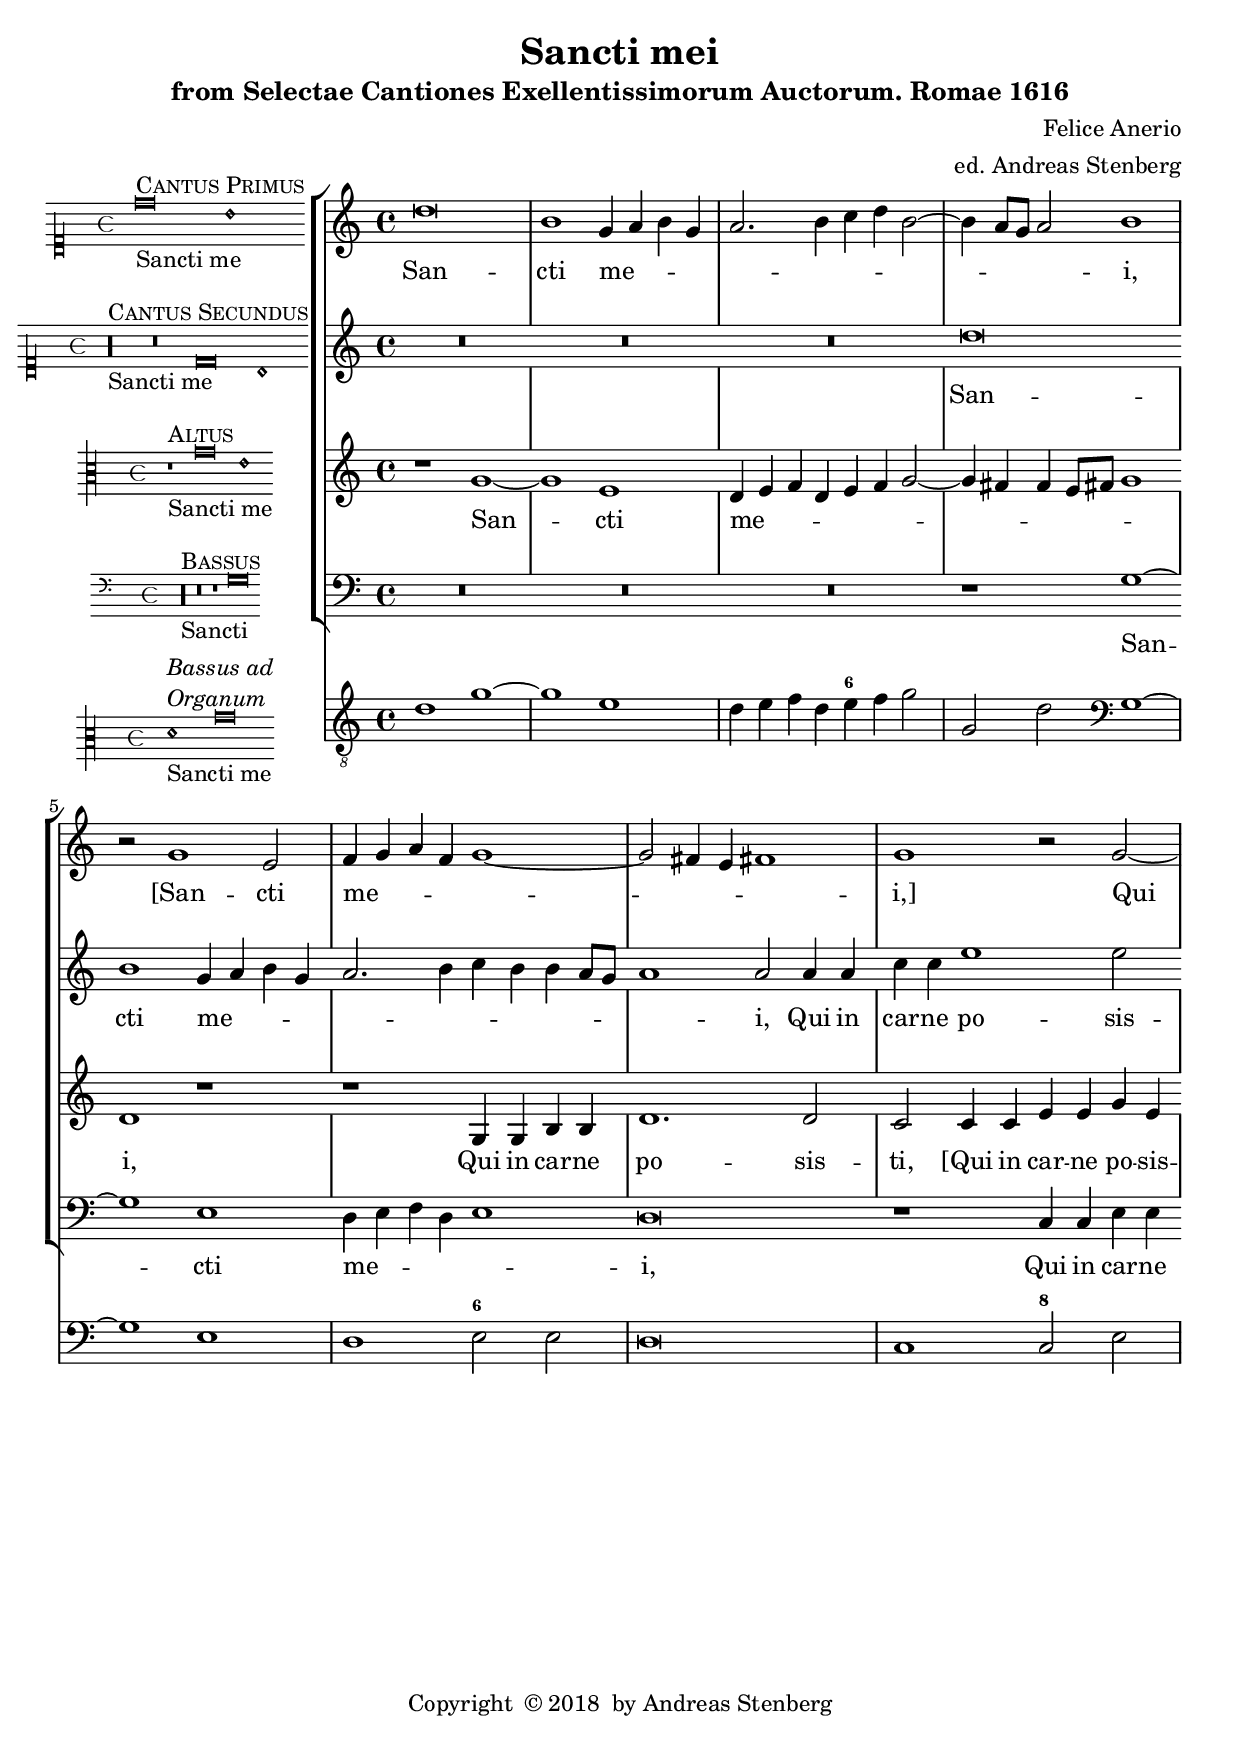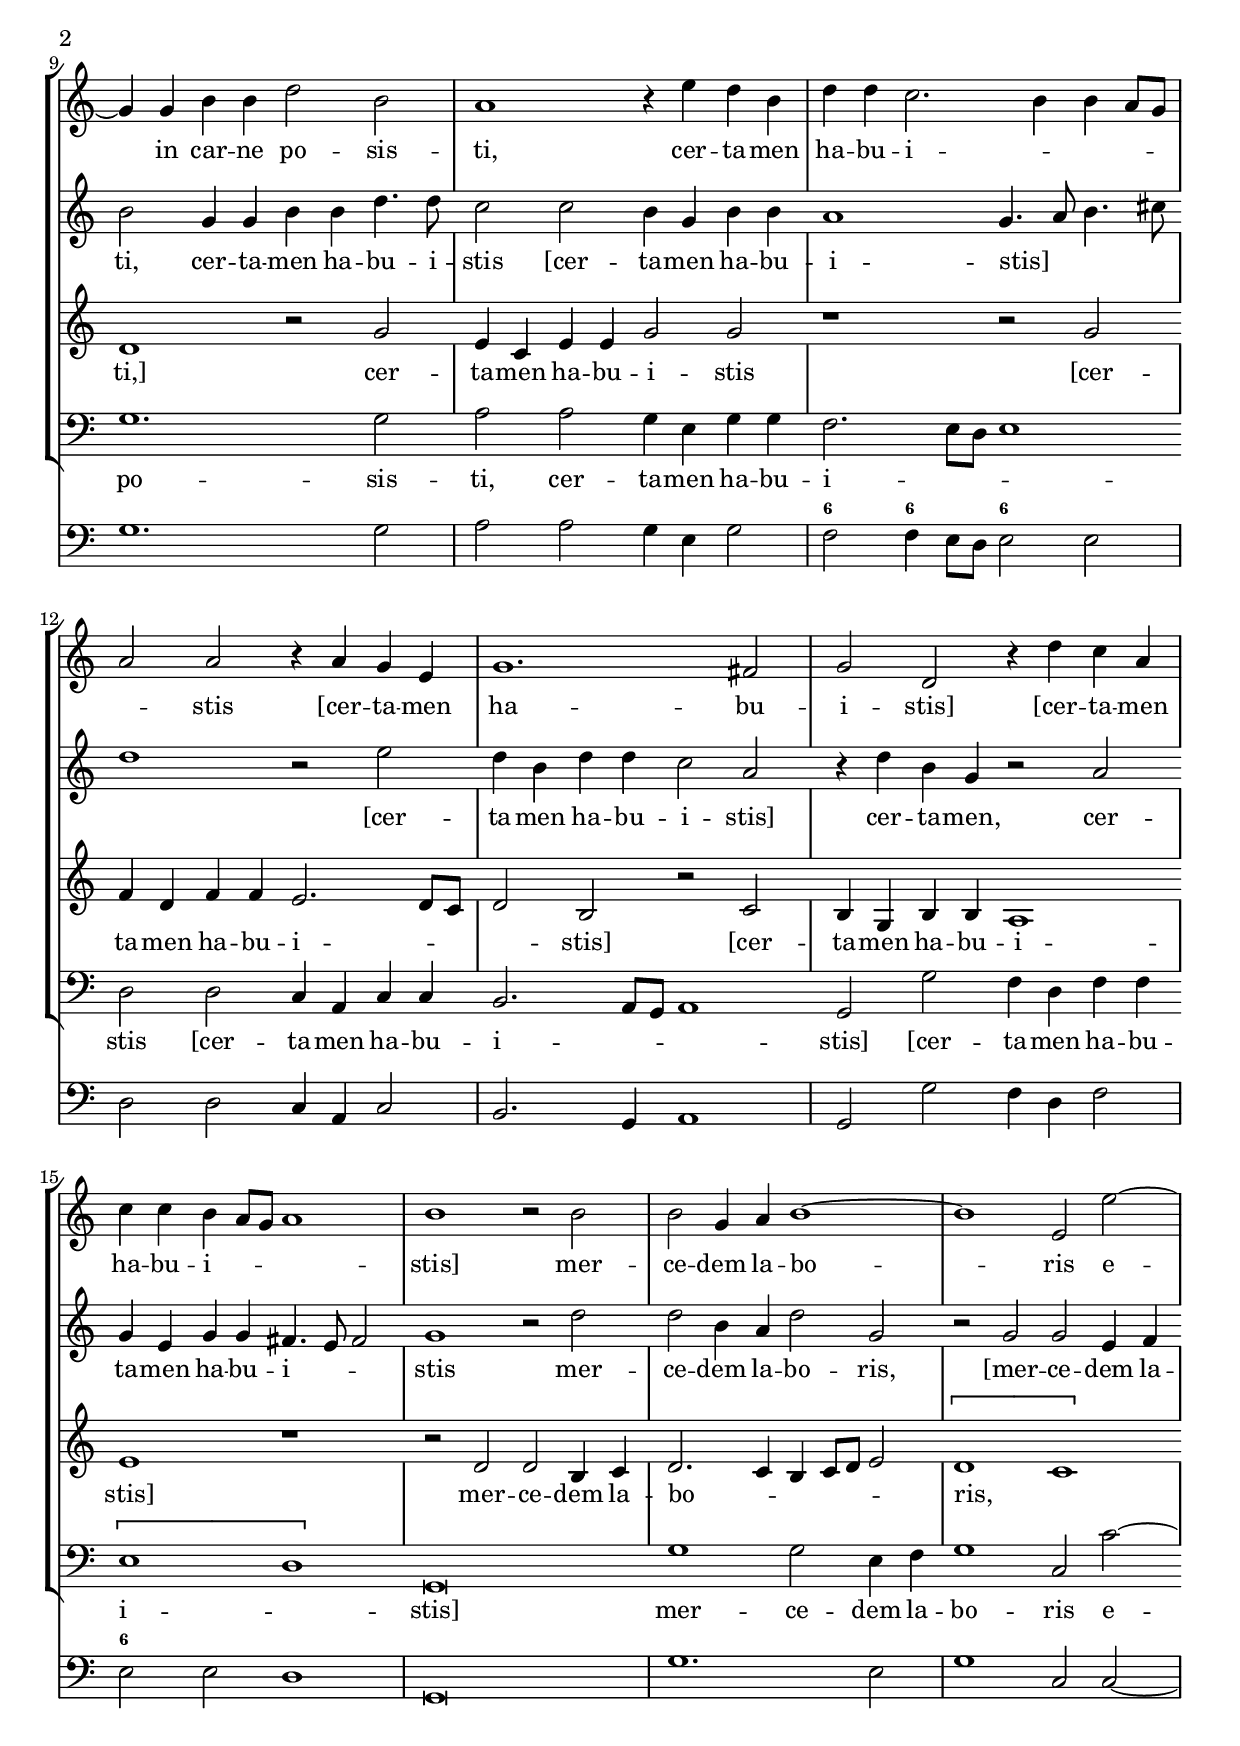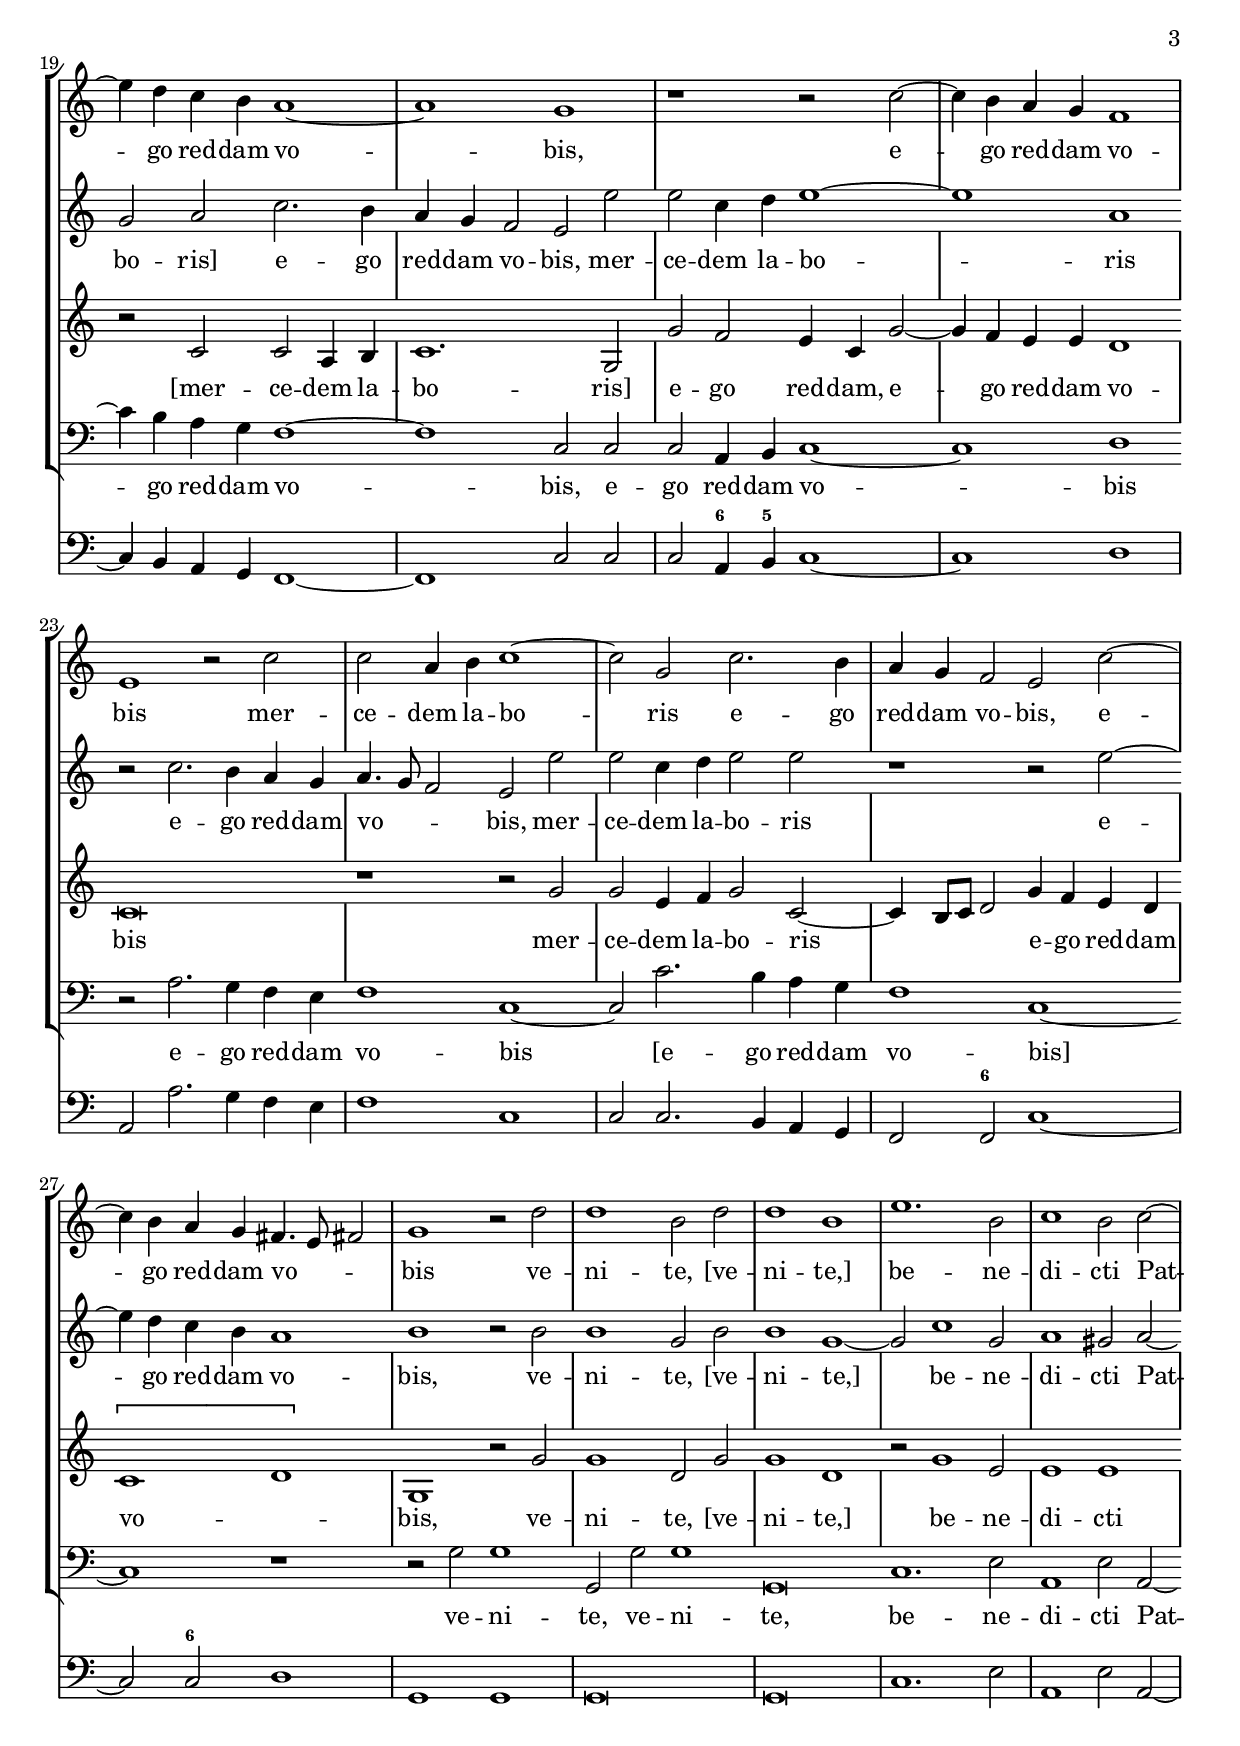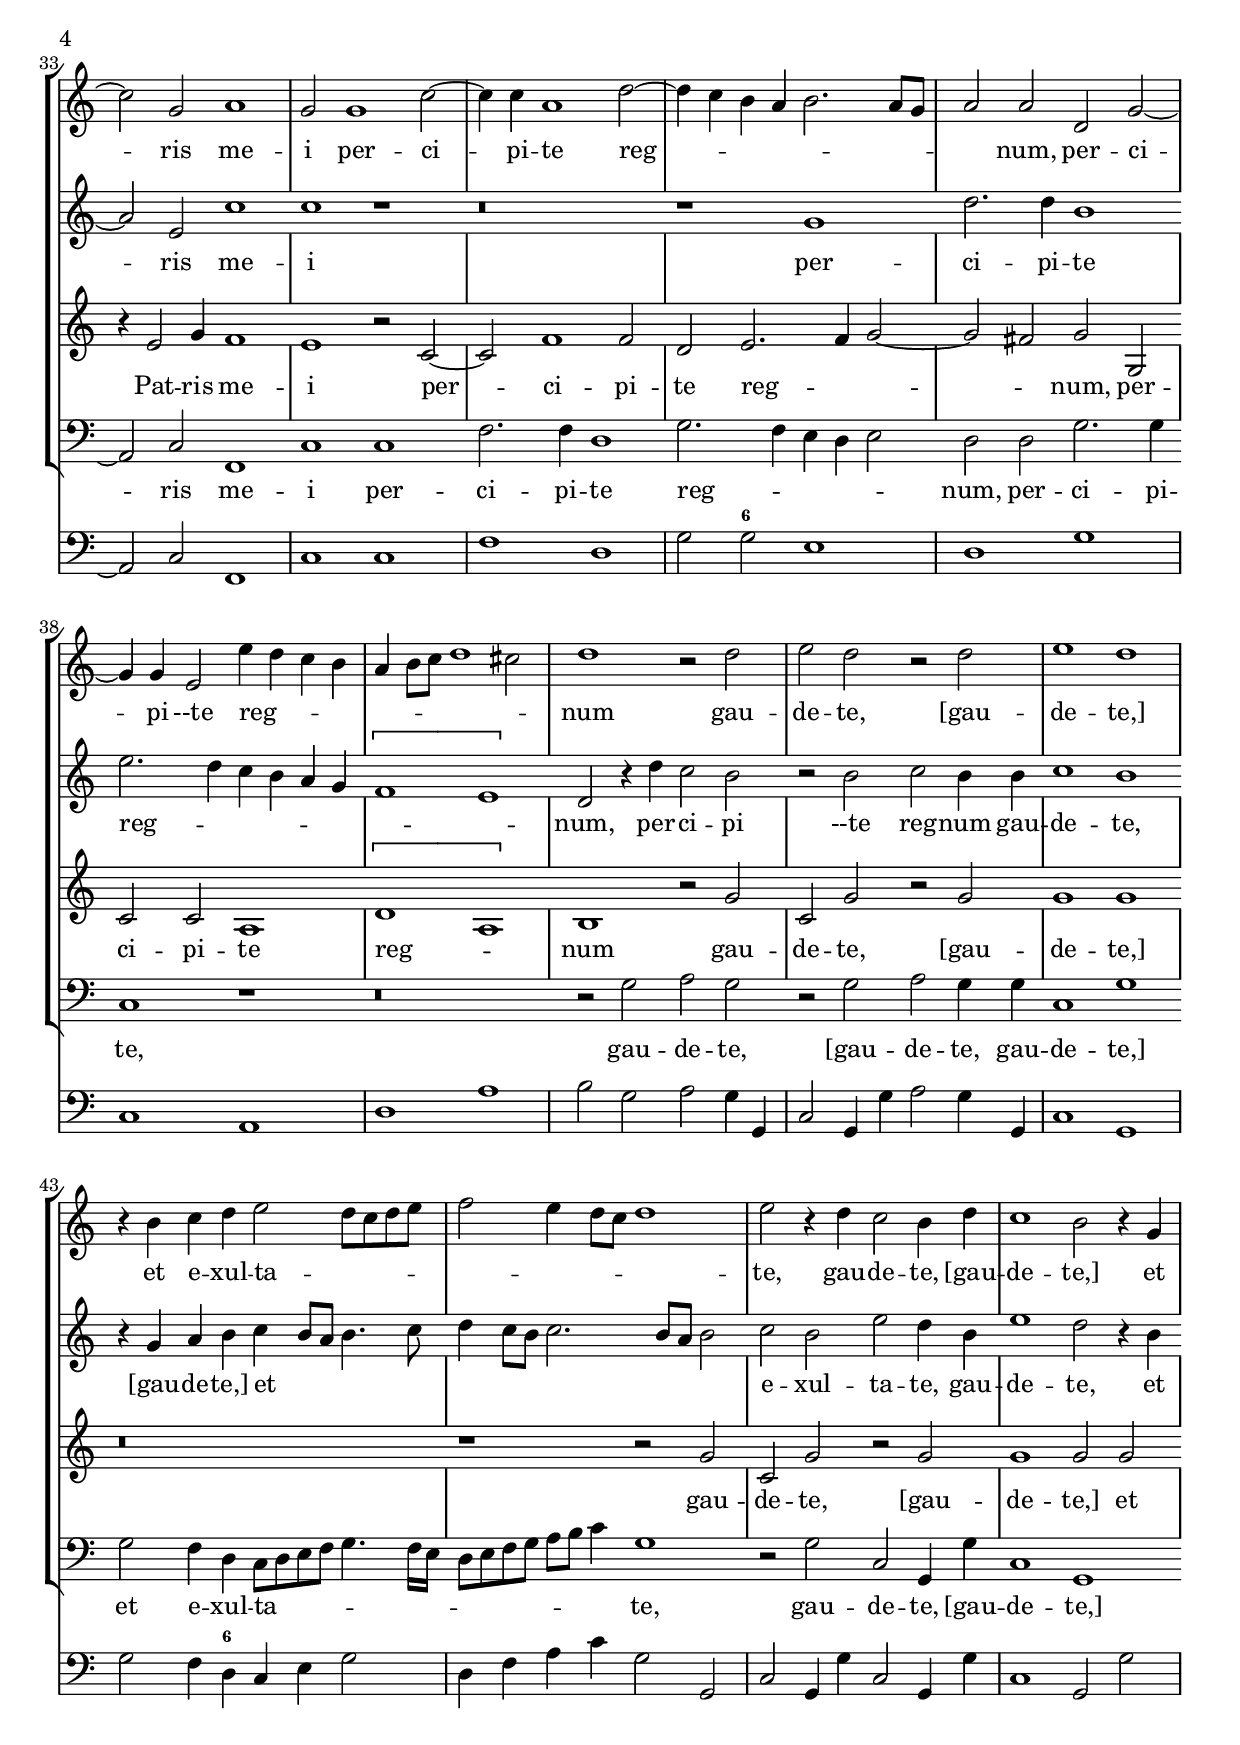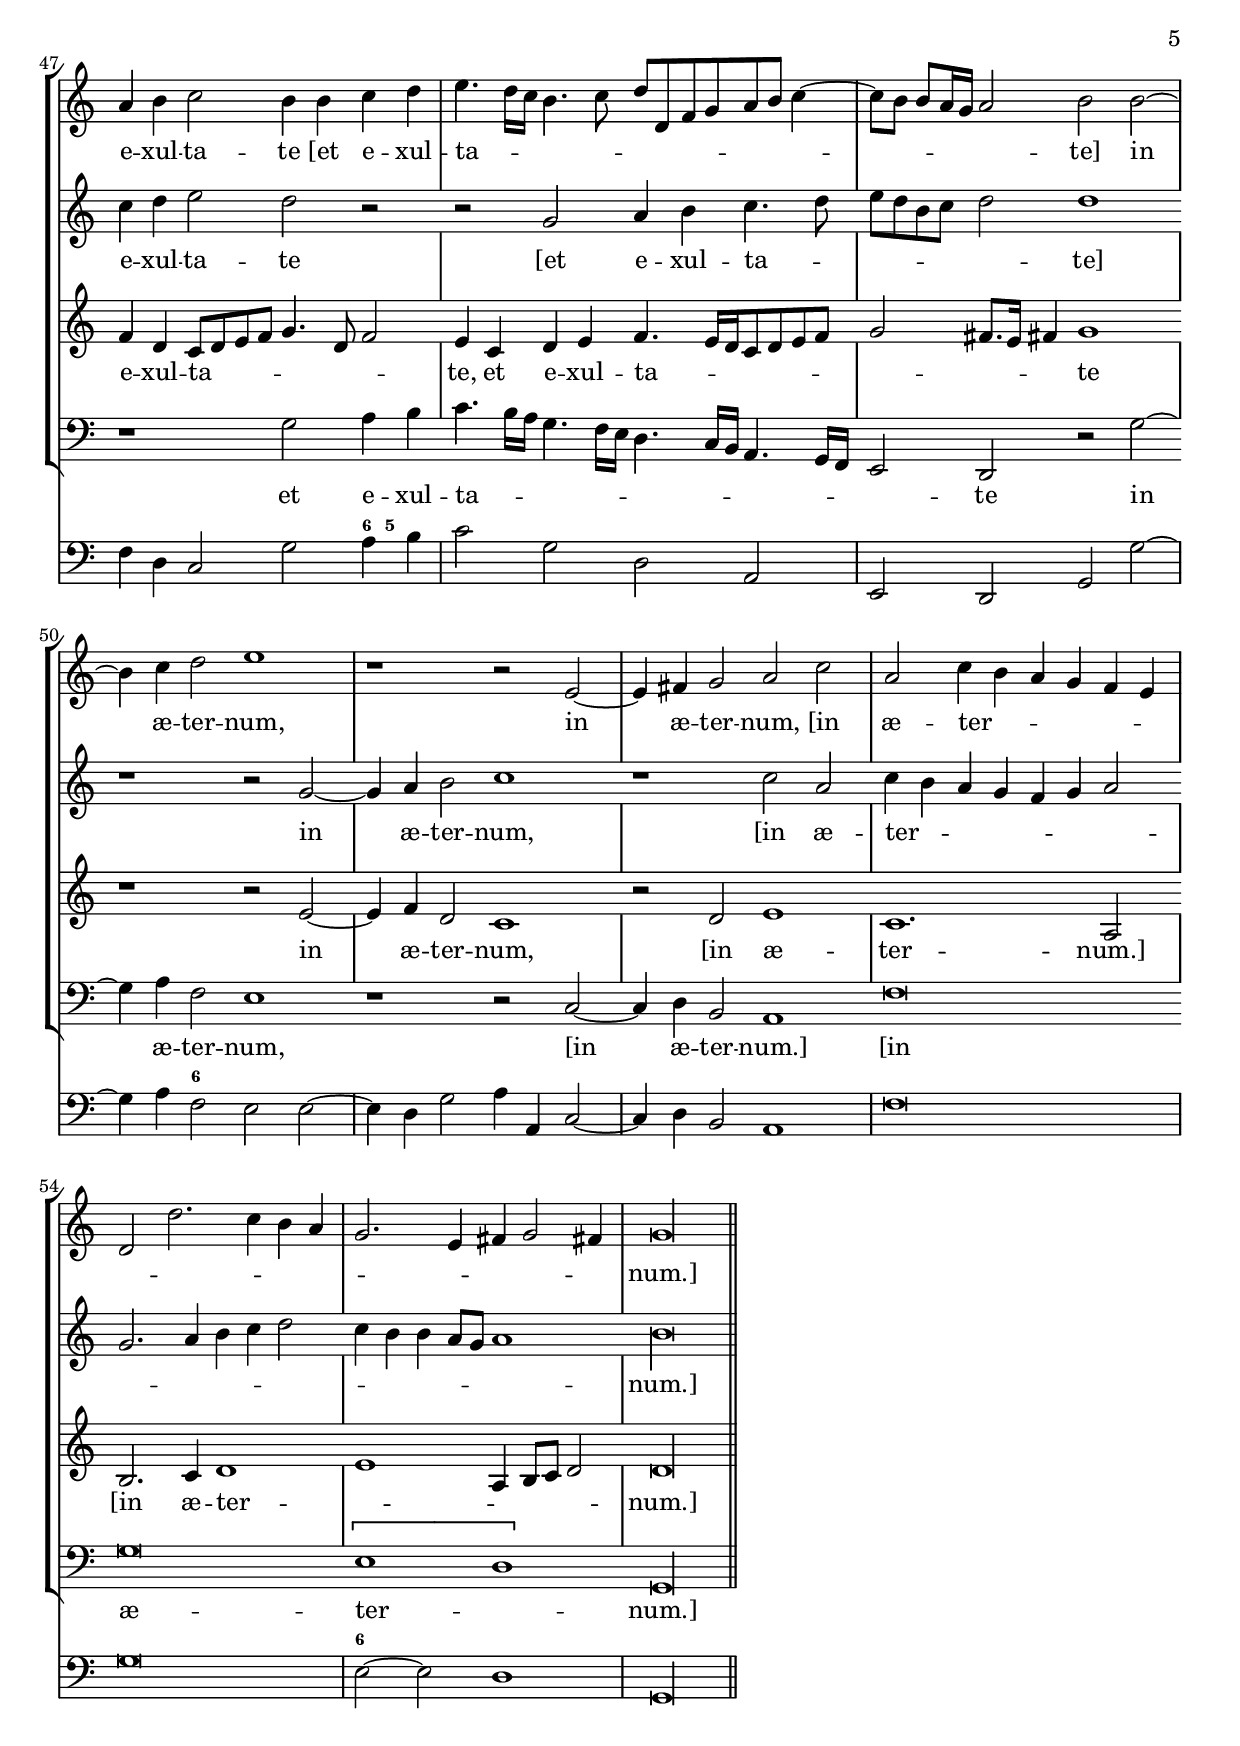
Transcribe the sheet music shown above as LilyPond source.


%%%%%%%%%%%%%%%%%%%%%%%%%%%%%%%%%%%%%%%%%%%%%%%%%%%%%%%%%%%%%%%%%%%
% This is a template based on the usual four part choir templater %
% where the voices have common lyrics at the the start but split  %
% to separate lyrics after a while.				  %
% This template is modyfied by AS from the one in the lilypond    %
% documentation.						  %
% This template is to be used for instance for fairly simple      %
% settings where the stanzas are set homophonicaly but twhere the %
% Chorus contains polyphony that require separate underlay for    %
% the different voices.						  %
%%%%%%%%%%%%%%%%%%%%%%%%%%%%%%%%%%%%%%%%%%%%%%%%%%%%%%%%%%%%%%%%%%%
\version "2.18.0"
\include "deutsch.ly"
ficta = \once \set suggestAccidentals =##t
\header {
  title = \markup {
    \center-column {
      "Sancti mei"
%      "Wann er zu nacht"
%      \vspace #0.5
    }
  }
  subtitle = "from Selectae Cantiones Exellentissimorum Auctorum. Romae 1616"
  composer = "Felice Anerio"
  arranger = "ed. Andreas Stenberg"
  poet = ""
  meter =""
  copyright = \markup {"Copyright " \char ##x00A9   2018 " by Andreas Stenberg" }
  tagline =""
}
global = {
  \key c \major
}
%% PDF 18
sopMusic = \relative c'' {

  \set Score.tempoHideNote = ##t
  \tempo 2 = 86
  \time 4/4
  \set Timing.measureLength = #(ly:make-moment 4/2)
%  \override Staff.BarLine.transparent = ##t
 d\breve
 h1 g4\melisma a4 h4 g4
 a2. h4 c4 d4 h2~
 h4 a8 g8 a2\melismaEnd h1
 r2 g1 e2
 f4\melisma g4 a4 f4 g1~
 g2 fis4 e4 fis!1\melismaEnd
 g1					%% end of first line in orig.
 r2 g2~
 g4 g4 h4 h4 d2 h2
 a1 r4 e'4 d4 h4
 d4 d4 c2.\melisma h4 h4 a8 g8
 a2\melismaEnd a2 r4 a4 g4 e4
 g1. fis2
 g2 d2 					%% end of second line
 r4 d'4 c4 a4
 c4 c4 h4\melisma a8 g8 a1\melismaEnd
 h1 r2 h2
 h2 g4 a4 h1~
 h1 e,2 e'2~		%% this bar in orig h\breve e1 etc.
 e4 d4 c4 h4 a1~
 a1 g1
 r1 r2 c2~
 c4 h4 a4 g4				%% end of third line
 f1
 e1 r2 c'2
 c2 a4 h4 c1~
 c2 g2 c2. h4
 a4 g4 f2 e2 c'2~
 c4 h4 a4 g4 fis4.\melisma e8 fis!2\melismaEnd
 g1 r2 d'2
 d1					%% end of fourth line
 h2 d2
 d1 h1
 e1. h2
 c1 h2 c2~
 c2 g2 a1
 g2 g1 c2~
 c4 c4 a1 d2~\melisma
 d4 c4 h4 a4 h2. a8 g8
 a2\melismaEnd a2 d,2 g2~
 g4  g4 				%% end of fifth line
 e2 e'4\melisma d4 c4 h4
 a4 h8 c8 d1 cis2\melismaEnd
 d1 r2 d2
 e2 d2 r2 d2
 e1 d1
 r4 h4 c4 d4 e2\melisma d8 c8 d8 e8
 f2 e4 d8 c8 				%% end of sixth line
 d1\melismaEnd
 e2 r4 d4 c2 h4 d4
 c1 h2 r4 g4
 a4 h4 c2 h4 h4 c4 d4
 e4.\melisma d16 c16 h4. c8 d8 d,8 f8 g8 a8 h8 c4~
 c8 h8 h8 a16 g16			%% end of sewenth line
 a2\melismaEnd h2 h2~
 h4 c4 d2 e1
 r1 r2 e,2~
 e4 fis4 g2 a2 c2
 a2 c4\melisma h4 a4 g4 f4 e4
 d2 d'2. c4 h4 a4
 g2. e4 fis4 g2 fis!4\melismaEnd
 \cadenzaOn
 g\longa
 \revert Staff.BarLine.transparent
  \bar "||"
}
sopWords = \lyricmode {
  San -- cti me -- i,
  [San -- cti me -- i,]
  Qui in car -- ne po -- sis -- ti,
  cer -- ta -- men ha -- bu -- i -- stis
  [cer -- ta -- men ha -- bu -- i -- stis]
  [cer -- ta -- men ha -- bu -- i -- stis]
  mer -- ce -- dem la -- bo -- ris e -- go red -- dam vo -- bis,
  e -- go red -- dam vo -- bis
  mer -- ce -- dem la -- bo -- ris e -- go red -- dam vo -- bis,
  e -- go red -- dam vo -- bis
  ve -- ni -- te,
  [ve -- ni -- te,]
  be -- ne -- di -- cti Pat -- ris me -- i
  per -- ci -- pi -- te reg -- num,
  per -- ci -- pi --te reg -- num
  gau -- de -- te,
  [gau -- de -- te,]
  et e -- xul -- ta -- te,
  gau -- de -- te,
  [gau -- de -- te,]
  et e -- xul -- ta -- te
  [et e -- xul -- ta -- te]
  in æ -- ter -- num,
  in æ -- ter -- num,
  [in æ -- ter -- num.]
}
%%PDF 33b
altoMusic = \relative c' {
  \override Staff.BarLine.transparent = ##t
  r1 g'1~
  g1 e1
  d4\melisma e4 f4 d4 e4 f4 g2~
  g4 fis4 fis4 e8 fis!8 g1\melismaEnd
  d1 r1
  r1 g,4 g4 h4 h4
  d1. d2
  c2 						%% end of first line in orig.
  c4 c4 e4 e4 g4 e4
  d1 r2 g2
  e4 c4 e4 e4 g2 g2
  r1 r2 g2
  f4 d4 f4 f4 e2.\melisma d8 c8
  d2\melismaEnd h2				%5 end of second line
  r2 c2
  h4 g4 h4 h4 a1
  e'1 r1
  r2 d2 d2 h4 c4
  d2.\melisma c4 h4 c8 d8 e2\melismaEnd
  \[d1\melisma c1\melismaEnd\]
  r2 c2 c2 a4 h4 				%% end of third line
  c1. g2
  g'2 f2 e4 c4 g'2~
  g4 f4 e4 e4 d1
  c\breve
  r1 r2 g'2
  g2 e4 f4 g2 c,2~\melisma
  c4 h8 c8 d2\melismaEnd g4 f4 e4 d4		%% end of fourth line
  \[c1\melisma d1\melismaEnd\]
  g,1 r2 g'2
  g1 d2 g2
  g1 d1
  r2 g1 e2
  e1 e1
  r4 e2 g4 f1
  e1 r2 c2~
  c2 f1 f2
  d2 e2.\melisma f4				%% end of fifth line
  g2~
  g2 fis2\melismaEnd g2 g,2
  c2 c2 a1
  \[d1\melisma a1\melismaEnd\]
  h1 r2 g'2
  c,2 g'2 r2 g2
  g1 g1
  r\breve
  r1 r2 g2
  c,2 g'2 r2 g2
  g1						%% end of sixth line
  g2 g2
  f4 d4 c8\melisma d8 e8 f8  g4. d8 f2\melismaEnd
  e4 c4 d4 e4 f4.\melisma e16 d16 c8 d8 e8 f8
  g2 fis8. e16 fis!4\melismaEnd		%% end of sewenth line
  g1
  r1 r2 e2~
  e4 f4 d2 c1
  r2 d2 e1
  c1. a2
  h2. c4 d1\melisma
  e1 a,4 h8 c8 d2\melismaEnd
  d\longa
  \revert Staff.BarLine.transparent
}
altoWords = \lyricmode {
  San -- cti me -- i,
  Qui in car -- ne po -- sis -- ti,
  [Qui in car -- ne po -- sis -- ti,]
  cer -- ta -- men ha -- bu -- i -- stis
  [cer -- ta -- men ha -- bu -- i -- stis]
  [cer -- ta -- men ha -- bu -- i -- stis]
  mer -- ce -- dem la -- bo -- ris,
  [mer -- ce -- dem la -- bo -- ris]
  e -- go red -- dam,
  e -- go red -- dam vo -- bis
  mer -- ce -- dem la -- bo -- ris e -- go red -- dam vo -- bis,
  ve -- ni -- te,
  [ve -- ni -- te,]
  be -- ne -- di -- cti Pat -- ris me -- i
  per -- ci -- pi -- te reg -- num,
  per -- ci -- pi -- te reg -- num
  gau -- de -- te,
  [gau -- de -- te,]
  gau -- de -- te,
  [gau -- de -- te,]
  et e -- xul -- ta -- te,
  et e -- xul -- ta -- te
  in æ -- ter -- num,
  [in æ -- ter -- num.]
  [in æ -- ter -- num.]
}
%%PDF 33
tenorMusic = \relative c' {
  \clef "G"
  \override Staff.BarLine.transparent = ##t
   R\breve*3
   d'\breve
   h1 g4\melisma a4 h4 g4
   a2. h4 c4 h4 h4 a8 g8
   a1\melismaEnd a2 a4 a4
   c4 c4 e1 e2
   h2 g4 g4 h4 h4 					%% end of first line in orig.
   d4. d8
   c2 c2 h4 g4 h4 h4
   a1 g4.\melisma a8 h4. cis8
   d1\melismaEnd r2 e2
   d4 h4 d4 d4 c2 a2
   r4 d4 h4 g4 r2 a2						%% end of second line
   g4 e4 g4 g4 fis4.\melisma e8 fis2\melismaEnd
   g1 r2 d'2
   d2 h4 a4 d2 g,2
   r2 g2 g2 e4 f4
   g2 a2 c2. h4
   a4 g4						%% end of third line
   f2 e2 e'2
   e2 c4 d4 e1~
   e1 a,1
   r2 c2. h4 a4 g4
   a4.\melisma g8 f2\melismaEnd e2 e'2
   e2 c4 d4 e2 e2
   r1 r2 e2~
   e4 d4 c4 h4 						%% end of fourth line
   a1
   h1 r2 h2
   h1 g2 h2
   h1 g1~
   g2 c1 g2
   a1 gis2 a2~
   a2 e2 c'1
   c1 r1
   r\breve
   r1 g1
   d'2. d4 h1
   e2.\melisma d4						%% end of fifth line
   c4 h4 a4 g4 \[f1
   e1\melismaEnd\] d2 r4 d'4
   c2 h2 r2 h2
   c2 h4 h4 c1
   h1 r4 g4 a4 h4
   c4\melisma h8 a8 h4. c8
   d4 c8 h8 						%% end of sixth line
   c2. h8 a8 h2\melismaEnd
   c2 h2 e2 d4 h4
   e1 d2 r4 h4
   c4 d4 e2 d2 r2
   r2 g,2 a4 h4 c4.\melisma d8
   e8 d8 h8 c8 d2\melismaEnd					%% end of sewenth line
   d1
   r1 r2 g,2~
   g4 a4 h2 c1
   r1 c2 a2
   c4\melisma h4 a4 g4 f4 g4 a2
   g2. a4 h4 c4 d2
   c4 h4 h4 a8 g8 a1\melismaEnd
   \cadenzaOn
   h\longa
 \revert Staff.BarLine.transparent
}
tenorWords = \lyricmode {
  San -- cti me -- i,
  Qui in car -- ne po -- sis -- ti,
  cer -- ta -- men ha -- bu -- i -- stis
  [cer -- ta -- men ha -- bu -- i -- stis]
  [cer -- ta -- men ha -- bu -- i -- stis]
  cer -- ta -- men,
  cer -- ta -- men ha -- bu -- i -- stis
  mer -- ce -- dem la -- bo -- ris,
  [mer -- ce -- dem la -- bo -- ris]
  e -- go red -- dam vo -- bis,
  mer -- ce -- dem la -- bo -- ris
  e -- go red -- dam vo -- bis,
  mer -- ce -- dem la -- bo -- ris
  e -- go red -- dam vo -- bis,
  ve -- ni -- te,
  [ve -- ni -- te,]
  be -- ne -- di -- cti Pat -- ris me -- i
  per -- ci -- pi -- te reg -- num,
  per -- ci -- pi --te reg -- num
  gau -- de -- te,
  [gau -- de -- te,]
  et e -- xul -- ta -- te,
  gau -- de -- te,
  et e -- xul -- ta -- te
  [et e -- xul -- ta -- te]
  in æ -- ter -- num,
  [in æ -- ter -- num.]
}
%% PDF 49
bassMusic = \relative c {
  \override Staff.BarLine.transparent = ##t
  R\breve*3
  r1 g'1~
  g1 e1
  d4\melisma e4 f4 d4 e1\melismaEnd
  d\breve
  r1 c4 c4 e4 e4
  g1. g2
  a2 a2 g4 e4 g4 g4					%% end of first line in orig.
  f2.\melisma e8 d8 e1\melismaEnd
  d2 d2 c4 a4 c4 c4
  h2.\melisma a8 g8 a1\melismaEnd
  g2 g'2 f4 d4 f4 f4
  \[e1\melisma d1\melismaEnd\]
  g,\breve
  g'1 g2 e4 f4						%% end of second line
  g1 c,2 c'2~
  c4 h4 a4 g4 f1~
  f1 c2 c2
  c2 a4 h4 c1~
  c1 d1
  r2 a'2. g4 f4 e4
  f1 c1~
  c2 c'2. h4 a4 g4					%% end of third line
  f1 c1~
  c1 r1
  r2 g'2 g1
  g,2 g'2 g1
  g,\breve
  c1. e2
  a,1 e'2 a,2~
  a2 c2 f,1
  c'1 c1
  f2. f4 d1
  g2.\melisma f4 e4 d4 e2\melismaEnd				%% end of fourth line
  d2 d2 g2. g4
  c,1 r1
  r\breve
  r2 g'2 a2 g2
  r2 g2 a2 g4 g4
  c, 1 g'1
  g2 f4 d4 c8\melisma d8 e8 f8 g4. f16 e16			%% end of fifth line
  d8 e8 f8 g8 a8 h8 c4\melismaEnd g1
  r2 g2 c,2 g4 g'4
  c,1 g1
  r1 g'2 a4 h4
  c4.\melisma h16 a16 g4. f16 e16 d4. c16 h16			%% end of sixth line
  a4. g16 f16 e2\melismaEnd d2 r2 g'2~
  g4 a4 f2 e1
  r1 r2 c2~
  c4 d4 h2 a1
  f'\breve
  g\breve
  \[e1\melisma d1\melismaEnd\]
  \cadenzaOn
  g,\longa
  \revert Staff.BarLine.transparent
}
bassWords = \lyricmode {
  San -- cti me -- i,
  Qui in car -- ne po -- sis -- ti,
  cer -- ta -- men ha -- bu -- i -- stis
  [cer -- ta -- men ha -- bu -- i -- stis]
  [cer -- ta -- men ha -- bu -- i -- stis]
  mer -- ce -- dem la -- bo -- ris e -- go red -- dam vo -- bis,
  e -- go red -- dam vo -- bis
  e -- go red -- dam vo -- bis
  [e -- go red -- dam vo -- bis]
  ve -- ni -- te,
  ve -- ni -- te,
  be -- ne -- di -- cti Pat -- ris me -- i
  per -- ci -- pi -- te reg -- num,
  per -- ci -- pi -- te,
  gau -- de -- te,
  [gau -- de -- te,
  gau -- de -- te,]
  et e -- xul -- ta -- te,
  gau -- de -- te,
  [gau -- de -- te,]
  et e -- xul -- ta -- te
  in æ -- ter -- num,
  [in æ -- ter -- num.]
  [in æ -- ter -- num.]

}
%% PDF 55
continuo = \figuremode {
  s1*5
  <6>4 s2.
  s1*5
  <6>4 s2.
  s1*3
  <8>4 s2.
  s1*4
  <6>2 <6>2 <6>2 s2
  s1*6
  <6>2 s2
  s1*11
  s2 <6>4 <5>4
  s1*9
  s2 <6>2 s1
  s2 <6>2
  s1*17
  s2 <6>2
  s1*13
  s2. <6>4 s1*8
  s2 <6>8 <5>8 s4 
  s1*4
  s2 <6>2 
  s1*9
  <6>2 s2
  s1 s\longa
  \override Staff.BassFigureAlignmentPositioning.direction = #UP
  %\bassFigureStaffAlignmentUp
  \set Staff.useBassFigureExtenders = ##t
  \override Staff.BassFigureAlignmentPositioning.direction = #DOWN
  %\bassFigureStaffAlignmentDown
}


bassAdOrgMusic = \relative c {
  \clef "G_8"
  d'1 g1~
  g1 e1
  d4 e4 f4 d4 e4 f4 g2
  g,2 d'2
  \clef "bass"
  g,1~
  g1
  e1
  d1 e2 e2
  d\breve
  c1 c2 e2				%% end of first line
  g1. g2
  a2 a2 g4 e4 g2
  f2 f4 e8 d8 e2 e2
  d2 d2 c4 a4 c2
  h2. g4 a1
  g2 g'2 f4 d4 f2			%% end of second line
  e2 e2 d1
  g,\breve
  g'1. e2
  g1 c,2 c2~
  c4 h4 a4 g4 f1~
  f1 c'2 c2
  c2 a4 h4 c1~
  c1 d1
  a2 a'2. g4 f4 e4
  f1					%% end of third line
  c1
  c2 c2. h4 a4 g4
  f2 f2 c'1~
  c2 c2 d1
  g,1 g1
  g\breve
  g\breve
  c1. e2
  a,1 e'2 a,2~
  a2 c2 f,1
  c'1 c1
  f1					%% end of fourth line
  d1
  g2 g2 e1
  d1 g1
  c,1 a1
  d1 a'1
  h2 g2 a2 g4 g,4
  c2 g4 g'4 a2 g4 g,4
  c1 g1					%% end of fifth line
  g'2 f4 d4 c4 e4 g2
  d4 f4 a4 c4 g2 g,2
  c2 g4 g'4 c,2 g4 g'4
  c,1 g2 g'2
  f4 d4 c2 g'2 a4 h4
  c2 g2					%% end of sixth line
  d2 a2
  e2 d2 g2 g'2~
  g4 a4 f2 e2 e2~
  e4 d4 g2 a4 a,4 c2~
  c4 d4 h2 a1
  f'\breve
  g\breve
  e2~ e2 d1
  \cadenzaOn
  g,\longa
  \revert Staff.BarLine.transparent
}

incipitDiscantus = \markup {
  \score {
    {
      %      \set Staff.instrumentName = #"Tenor "
      \override NoteHead.style = #'neomensural
      \override Rest.style = #'neomensural
      \override Staff.TimeSignature.style = #'mensural
      \cadenzaOn
      \clef "petrucci-c1"
      \key c \major
      \time 4/4

      d''\breve ^\markup { \smallCaps"Cantus Primus"} _"Sancti me"
      h'1
    }
    \layout {
      \context {
        \Voice
        \remove "Ligature_bracket_engraver"
        \consists "Mensural_ligature_engraver"
      }
      line-width = 4.5\cm
    }
  }
}


incipitAltus = \markup {
  \score {
    {
      %      \set Staff.instrumentName = #"Tenor "
      \override NoteHead.style = #'neomensural
      \override Rest.style = #'neomensural
      \override Staff.TimeSignature.style = #'mensural
      \cadenzaOn
      \clef "petrucci-c3"
      \key c \major
      \time 4/4
      r1^\markup \smallCaps"Altus"_"Sancti me"
      g'\breve e'1
    }
    \layout {
      \context {
        \Voice
        \remove "Ligature_bracket_engraver"
        \consists "Mensural_ligature_engraver"
      }
      line-width = 4.5\cm
    }
  }
}


incipitTenor = \markup {
  \score {
    {
      %      \set Staff.instrumentName = #"Tenor "
      \override NoteHead.style = #'neomensural
      \override Rest.style = #'neomensural
      \override Staff.TimeSignature.style = #'mensural
      \cadenzaOn
      \clef "petrucci-c1"
      \key c \major
      \time 4/4
      r\longa ^\markup \smallCaps"Cantus Secundus" _"Sancti me"
      r\breve d'\breve h1
    }
    \layout {
      \context {
        \Voice
        \remove "Ligature_bracket_engraver"
        \consists "Mensural_ligature_engraver"
      }
      line-width = 5.0\cm
    }
  }
}
#(append! supported-clefs '(("mensural-f3" . ("clefs.mensural.f" 0 0))))

incipitBassusAdOrganum = \markup {
  \score {
    {
      %      \set Staff.instrumentName = #"Tenor "
      \override NoteHead.style = #'neomensural
      \override Rest.style = #'neomensural
      \override Staff.TimeSignature.style = #'mensural
      \cadenzaOn
      \clef "petrucci-c3"
      \key c \major
      \time 4/4
      d'1^\markup  \column { \italic "Bassus ad" \italic "Organum" }_"Sancti me"
      g'\breve
          }
    \layout {
      \context {
        \Voice
        \remove "Ligature_bracket_engraver"
        \consists "Mensural_ligature_engraver"
      }
      line-width = 4.5\cm
    }
  }
}

incipitBassus = \markup {
  \score {
    {
      %      \set Staff.instrumentName = #"Tenor "
      \override NoteHead.style = #'neomensural
      \override Rest.style = #'neomensural
      \override Staff.TimeSignature.style = #'mensural
      \cadenzaOn
      \clef "mensural-f"
      \key c \major
      \time 4/4
      r\longa^\markup \smallCaps"Bassus"_"Sancti"
      r\breve r1 g\breve
    }
    \layout {
      \context {
        \Voice
        \remove "Ligature_bracket_engraver"
        \consists "Mensural_ligature_engraver"
      }
      line-width = 4.5\cm
    }
  }
}

\score {
  <<
    \new StaffGroup \with {
      \override VerticalAxisGroup.staff-staff-spacing = #'((basic-distance . 12))
    } <<
      \new Staff = treble <<
        \set Staff.instrumentName = \incipitDiscantus
        \new Voice = "sopranos" {
          \set  Staff.midiInstrument ="choir aahs"
          %	\voiceOne
          << \global \sopMusic >>
        }
      >>
      \new Lyrics = sopranos { s1 }

      \new Staff = tenors <<
        \set Staff.instrumentName = \incipitTenor

        \clef "treble"
        \new Voice = "tenors" {
          \set  Staff.midiInstrument ="choir aahs"
          %	\voiceOne
          << \global \tenorMusic >>
        }
      >>
      \new Lyrics = "tenors" { s1 }

      \new Staff = "medius" <<
        \set Staff.instrumentName = \incipitAltus

        \new Voice = "altos" {
          %	\voiceTwo
          \set  Staff.midiInstrument ="choir aahs"
          << \global \altoMusic >>
        }
      >>

      \new Lyrics = "altos" { s1 }

      \new Staff ="basses" {
        \set Staff.instrumentName = \incipitBassus

        \new Voice = "basses" {
          \set  Staff.midiInstrument ="choir aahs"
          \clef "bass"
          %	\voiceTwo
          << \global \bassMusic >>
        }
      }
    >>
    \new Lyrics = basses { s1 }
<<
      \new Staff ="bassAdOrg" {
        \set Staff.instrumentName = \incipitBassusAdOrganum

        \new Voice = "bassusAdOrganum" {
          \set  Staff.midiInstrument ="choir aahs"
          \clef "bass"
          %	\voiceTwo
          << \global \bassAdOrgMusic >>
        }
      }
      \context Staff = bassAdOrg \continuo

>>
    \context Lyrics = sopranos \lyricsto sopranos \sopWords
    \context Lyrics = altos \lyricsto altos \altoWords
    \context Lyrics = tenors \lyricsto tenors \tenorWords
    \context Lyrics = basses \lyricsto basses \bassWords
  >>
  \layout {
    \context {
      \Score
      % no bars in staves
      %      \override BarLine.transparent = ##t

    }
    % the next three instructions keep the lyrics between the bar lines
    \context {
      \Lyrics
      \consists "Bar_engraver"
      \override BarLine.transparent = ##t
    }
    \context {
      \StaffGroup
      \consists "Separating_line_group_engraver"
    }
    \context {
      \Voice
      % no slurs
      \override Slur.transparent = ##t
      % Comment in the below "\remove" command to allow line
      % breaking also at those barlines where a note overlaps
      % into the next bar.  The command is commented out in this
      % short example score, but especially for large scores, you
      % will typically yield better line breaking and thus improve
      % overall spacing if you comment in the following command.
      %\remove "Forbid_line_break_engraver"
    }
    indent = 4.5\cm
  }

}
\score {
  <<
    \new StaffGroup <<
      \new Staff = treble <<
        \set Staff.instrumentName = \incipitDiscantus
        \new Voice = "sopranos" {
          \set  Staff.midiInstrument ="choir aahs"
          %	\voiceOne
          << \global \sopMusic >>
        }
      >>
      \new Lyrics = sopranos { s1 }

      \new Staff = "medius" <<
        \set Staff.instrumentName = \incipitAltus

        \new Voice = "altos" {
          %	\voiceTwo
          \set  Staff.midiInstrument ="choir aahs"
          << \global \altoMusic >>
        }
      >>

      \new Lyrics = "altos" { s1 }
      \new Staff = tenors <<
        \set Staff.instrumentName = \incipitTenor

        \clef "treble"
        \new Voice = "tenors" {
          \set  Staff.midiInstrument ="choir aahs"
          %	\voiceOne
          << \global \tenorMusic >>
        }
      >>
      \new Lyrics = "tenors" { s1 }

      \new Staff ="basses" {
        \set Staff.instrumentName = \incipitBassus

        \new Voice = "basses" {
          \set  Staff.midiInstrument ="choir aahs"
          \clef "G_8"
          %	\voiceTwo
          << \global \bassMusic >>
        }
      }
    >>
    \new Lyrics = basses { s1 }
      \new Staff ="bassAdOrg" {
        \set Staff.instrumentName = \incipitBassusAdOrganum

        \new Voice = "bassusAdOrganum" {
          \set  Staff.midiInstrument ="church organ"
          \clef "bass"
          %	\voiceTwo
          << \global \bassAdOrgMusic >>
        }
      }

    \context Lyrics = sopranos \lyricsto sopranos \sopWords
    \context Lyrics = altos \lyricsto altos \altoWords
    \context Lyrics = tenors \lyricsto tenors \tenorWords
    \context Lyrics = basses \lyricsto basses \bassWords
  >>
  \midi {}
}
\paper {
  ragged-bottom = ##t
  ragged-last-bottom = ##t
  ragged-last = ##t
}

%{
convert-ly.py (GNU LilyPond) 2.18.2  convert-ly.py: Processing `'...
Applying conversion: 2.15.7, 2.15.9, 2.15.10, 2.15.16, 2.15.17,
2.15.18, 2.15.19, 2.15.20, 2.15.25, 2.15.32, 2.15.39, 2.15.40,
2.15.42, 2.15.43, 2.16.0, 2.17.0, 2.17.4, 2.17.5, 2.17.6, 2.17.11,
2.17.14, 2.17.15, 2.17.18, 2.17.19, 2.17.20, 2.17.25, 2.17.27,
2.17.29, 2.17.97, 2.18.0
%}
